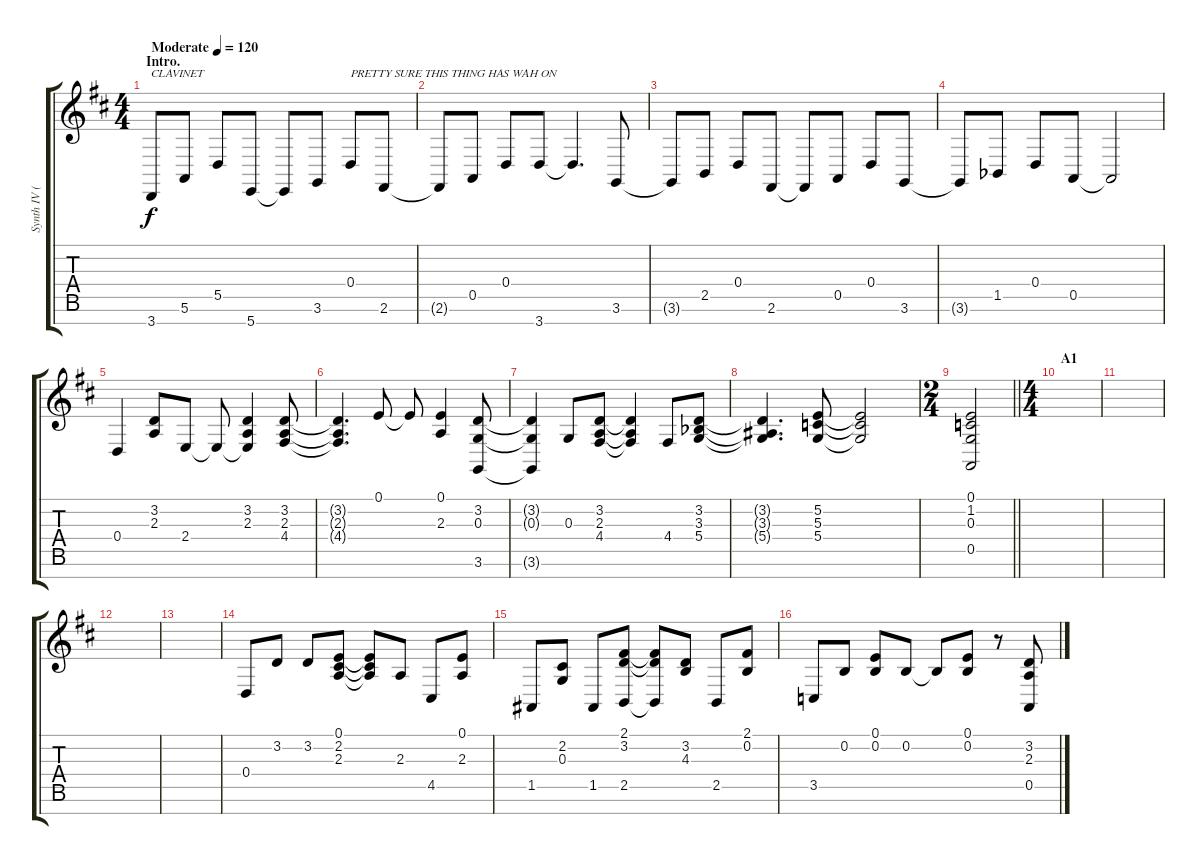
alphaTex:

\track ("Synth IV (Kotobuki Tsumugi)" "Synth IV (") {instrument clavinet}
\staff {score tabs}
\tuning (E4 B3 G3 D3 A2 E2 B1) {hide}
\ts (4 4)
\section ("" "Intro.")
\tempo (120 "Moderate")
\clef g2
\ks d
3.7.8{txt "CLAVINET" dy f instrument clavinet} 5.6.8 5.5.8 5.7.8 5.7{t}.8 3.6.8 0.4.8{txt "PRETTY SURE THIS THING HAS WAH ON"} 2.6.8 |
2.6{t}.8 0.5.8 0.4.8 3.7.8{ot 8vb} 3.7{t}.4{d ot 8vb} 3.6.8 |
3.6{t}.8 2.5.8 0.4.8 2.6.8 2.6{t}.8 0.5.8 0.4.8 3.6.8 |
3.6{t}.8 1.5{acc b}.8 0.4.8 0.5.8 0.5{t}.2 |
0.4.4 (3.2 2.3).8 2.4.8 2.4{t}.8 (3.2 2.3 2.4{t}).4 (3.2 2.3 4.4).8 |
(3.2{t} 2.3{t} 4.4{t}).4{d} 0.1.8 0.1{t}.8 (0.1 2.3).4 (3.2 0.3 3.6).8 |
(3.2{t} 0.3{t} 3.6{t}).4 0.3.8 (3.2 2.3 4.4).8 (3.2{t} 2.3{t} 4.4{t}).4 4.4.8 (3.2 3.3{acc b} 5.4).8 |
(3.2{t} 3.3{t} 5.4{t}).4{d} (5.2 5.3 5.4).8 (5.2{t} 5.3{t} 5.4{t}).2 |
\ts (2 4)
\barLineRight lightlight
(0.1 1.2 0.3 0.5).2 |
\ts (4 4)
\section ("" "A1")
|
|
|
|
0.4.8 3.2.8 3.2.8 (0.1 2.2 2.3).8 (0.1{t} 2.2{t} 2.3{t}).8 2.3.8 4.5.8 (0.1 2.3).8 |
1.5.8 (2.2 0.3).8 1.5.8 (2.1 3.2 2.5).8 (2.1{t} 3.2{t} 2.5{t}).8 (3.2 4.3).8 2.5.8 (2.1 0.2).8 |
3.5.8 0.2.8 (0.1 0.2).8 0.2.8 0.2{t}.8 (0.1 0.2).8 r.8 (3.2 2.3 0.5).8
